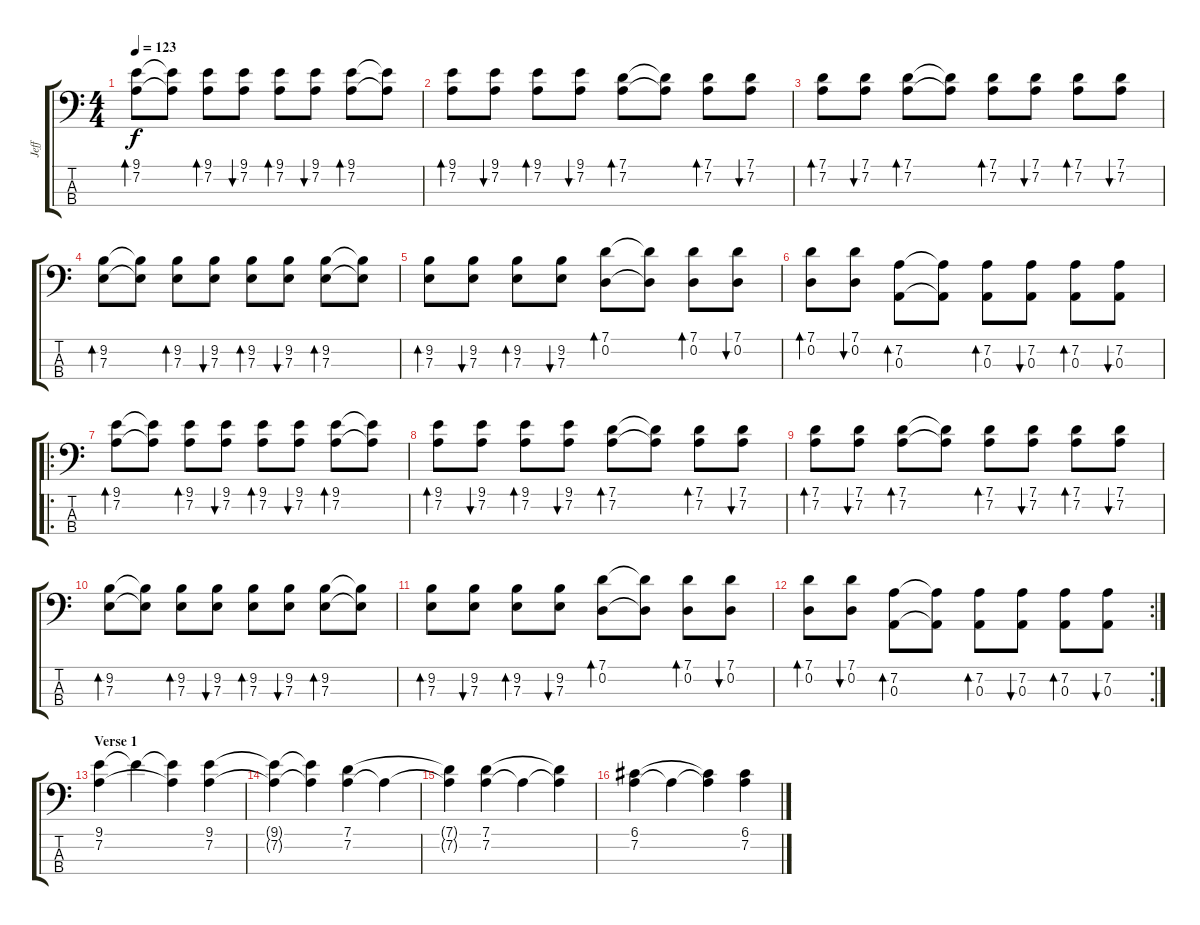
\track ("Jeff" "Jeff") {instrument electricbasspick}
\staff {score tabs}
\tuning (G2 D2 A1 E1) {hide}
\ts (4 4)
\tempo 123
\clef f4
\ks c
(9.1 7.2).8{bd 60 txt "" dy f volume 4 instrument electricbasspick} (9.1{t} 7.2{t}).8 (9.1 7.2).8{bd 60} (9.1 7.2).8{bu 60} (9.1 7.2).8{bd 60} (9.1 7.2).8{bu 60 volume 6} (9.1 7.2).8{bd 60} (9.1{t} 7.2{t}).8 |
(9.1 7.2).8{bd 60 volume 8} (9.1 7.2).8{bu 60} (9.1 7.2).8{bd 60} (9.1 7.2).8{bu 60} (7.1 7.2).8{bd 60} (7.1{t} 7.2{t}).8 (7.1 7.2).8{bd 60} (7.1 7.2).8{bu 60} |
(7.1 7.2).8{bd 60 volume 10} (7.1 7.2).8{bu 60} (7.1 7.2).8{bd 60} (7.1{t} 7.2{t}).8 (7.1 7.2).8{bd 60} (7.1 7.2).8{bu 60} (7.1 7.2).8{bd 60} (7.1 7.2).8{bu 60} |
(9.2 7.3).8{bd 60} (9.2{t} 7.3{t}).8 (9.2 7.3).8{bd 60} (9.2 7.3).8{bu 60} (9.2 7.3).8{bd 60} (9.2 7.3).8{bu 60} (9.2 7.3).8{bd 60} (9.2{t} 7.3{t}).8 |
(9.2 7.3).8{bd 60} (9.2 7.3).8{bu 60} (9.2 7.3).8{bd 60} (9.2 7.3).8{bu 60} (7.1 0.2).8{bd 60 volume 12} (7.1{t} 0.2{t}).8 (7.1 0.2).8{bd 60} (7.1 0.2).8{bu 60} |
(7.1 0.2).8{bd 60} (7.1 0.2).8{bu 60} (7.2 0.3).8{bd 60} (7.2{t} 0.3{t}).8 (7.2 0.3).8{bd 60} (7.2 0.3).8{bu 60} (7.2 0.3).8{bd 60} (7.2 0.3).8{bu 60} |
\ro
(9.1 7.2).8{bd 60 volume 16} (9.1{t} 7.2{t}).8 (9.1 7.2).8{bd 60} (9.1 7.2).8{bu 60} (9.1 7.2).8{bd 60} (9.1 7.2).8{bu 60} (9.1 7.2).8{bd 60} (9.1{t} 7.2{t}).8 |
(9.1 7.2).8{bd 60} (9.1 7.2).8{bu 60} (9.1 7.2).8{bd 60} (9.1 7.2).8{bu 60} (7.1 7.2).8{bd 60} (7.1{t} 7.2{t}).8 (7.1 7.2).8{bd 60} (7.1 7.2).8{bu 60} |
(7.1 7.2).8{bd 60} (7.1 7.2).8{bu 60} (7.1 7.2).8{bd 60} (7.1{t} 7.2{t}).8 (7.1 7.2).8{bd 60} (7.1 7.2).8{bu 60} (7.1 7.2).8{bd 60} (7.1 7.2).8{bu 60} |
(9.2 7.3).8{bd 60} (9.2{t} 7.3{t}).8 (9.2 7.3).8{bd 60} (9.2 7.3).8{bu 60} (9.2 7.3).8{bd 60} (9.2 7.3).8{bu 60} (9.2 7.3).8{bd 60} (9.2{t} 7.3{t}).8 |
(9.2 7.3).8{bd 60} (9.2 7.3).8{bu 60} (9.2 7.3).8{bd 60} (9.2 7.3).8{bu 60} (7.1 0.2).8{bd 60} (7.1{t} 0.2{t}).8 (7.1 0.2).8{bd 60} (7.1 0.2).8{bu 60} |
\rc 2
(7.1 0.2).8{bd 60} (7.1 0.2).8{bu 60} (7.2 0.3).8{bd 60} (7.2{t} 0.3{t}).8 (7.2 0.3).8{bd 60} (7.2 0.3).8{bu 60} (7.2 0.3).8{bd 60} (7.2 0.3).8{bu 60} |
\section ("" "Verse 1")
(9.1 7.2).4 9.1{t}.4 (9.1{t} 7.2{t}).4 (9.1 7.2).4 |
(9.1{t} 7.2{t}).4 (9.1{t} 7.2{t}).4 (7.1 7.2).4 7.2{t}.4 |
(7.1{t} 7.2{t}).4 (7.1 7.2).4 7.2{t}.4 (7.1{t} 7.2{t}).4 |
(6.1 7.2).4 7.2{t}.4 (6.1{t} 7.2{t}).4 (6.1 7.2).4
